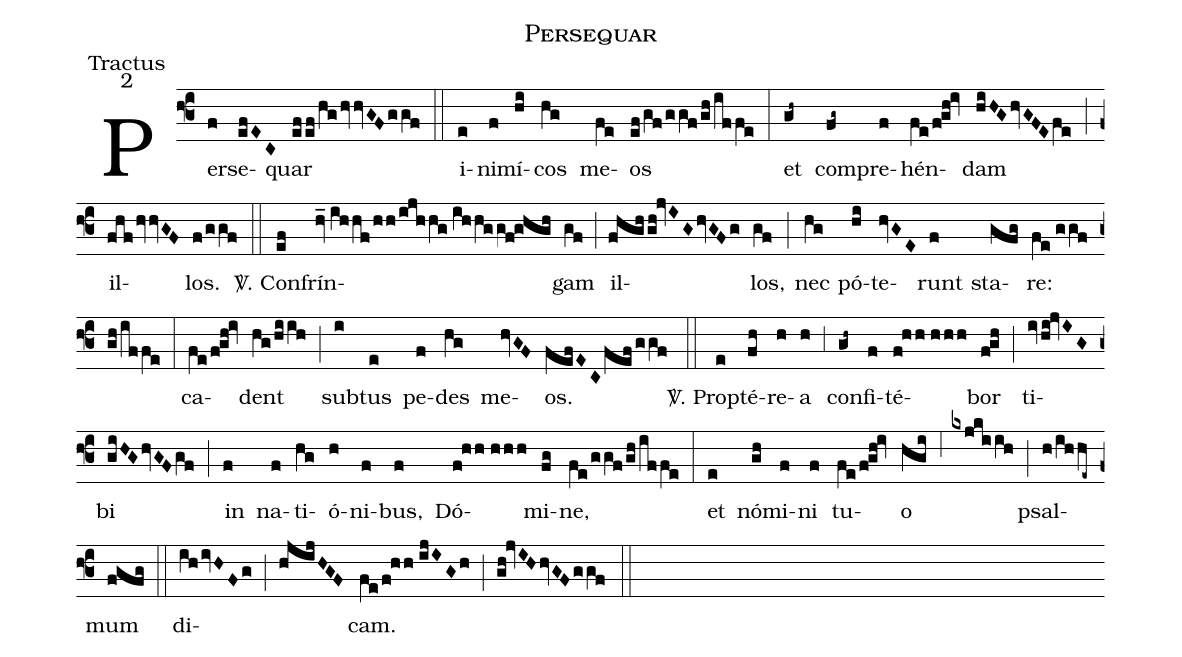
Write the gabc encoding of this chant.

name:Persequar;
office-part:Tractus;
mode:2;
%%
(f3) Per(f)se(efEC)quar(ef/ef/hg/hvvGF/ggf) (::)
i(e)ni(f)mí(hi)cos(hg) me(fe)os(ef/gf/ggf/gh/iffe) (:)
et(gh~) com(fg~)pre(f)hén(fe/f!gh!iv)dam(hiHG/hvGFE/fe) (;) il(fhf/hvvGF)los.(f/ggf) (::)

<sp>V/</sp>. Con(ef)frín(hv_//ihhf/hh/ijhhg//ihhggf!ghgh)gam(gf) (;) il(fhgh/gh!jvIG/hvGFg)los,(gf) (;) nec(hg) pó(hi)te(hvGE)runt(f) sta(gfg)re:(fe//ggf/gh/iffe) (:)
ca(fe/f!gh!iv)dent(hg/hiih) (;) sub(i)tus(e) pe(f)des(hg) me(hvGF)os.(fefEC/fef/ggf) (::)

<sp>V/</sp>. Prop(e)té(fh)re(h)a(h) (,3) con(gh~)fi(f)té(f!hh//hhh)bor(f!gh) (;) ti(iv/hi!jvIG)bi(giHG/hvGF/gf) (;) in(f) na(f)ti(hg)ó(h)ni(f)bus,(f) Dó(f!hh//hhh)mi(fg)ne,(fe/ggf/gh/iffe) (:)
et(e) nó(gh)mi(f)ni(f) tu(fe/f!gh!iv)o(hgi) (,6) (kxjkiih) (;) psal(h/ihhe~)mum(fgfg) (::)
di(ih/ivHFg)(;)(hjijHGF)cam.(fe/f!hh//ijIGh) (;) (gh!jvIH/hvGF/ggf) (::)
